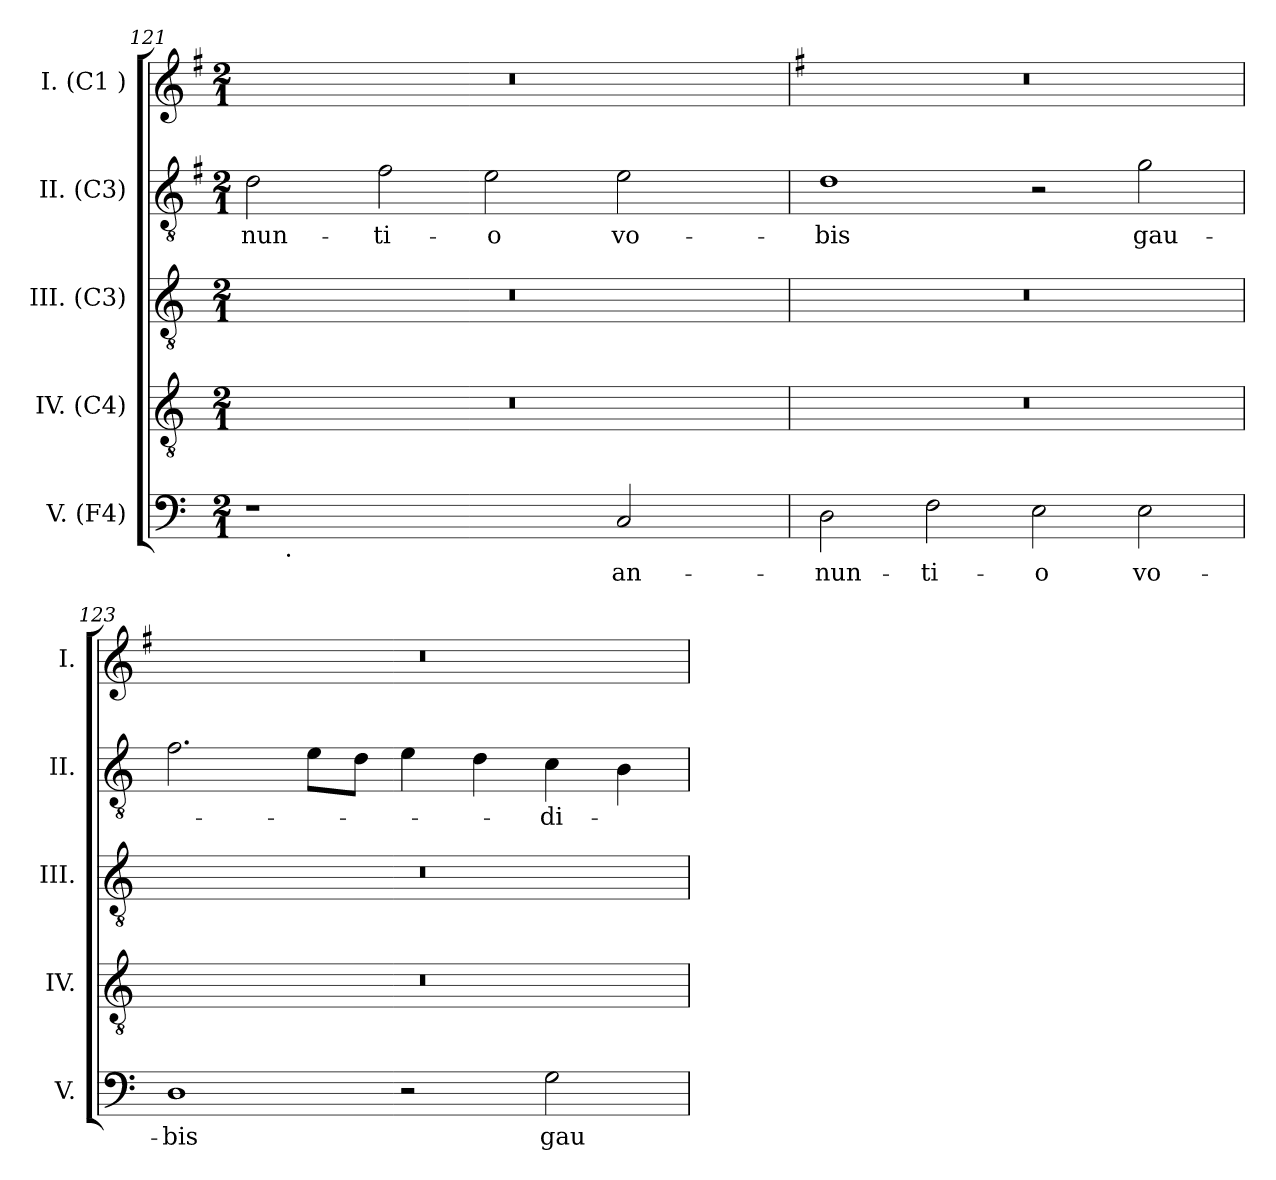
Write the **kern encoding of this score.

**kern	**text	**kern	**kern	**kern	**text	**kern
*part5	*part5	*part4	*part3	*part2	*part2	*part1
*staff5	*staff5	*staff4	*staff3	*staff2	*staff2	*staff1
*I"V. (F4)	*	*I"IV. (C4)	*I"III. (C3)	*I"II. (C3)	*	*I"I. (C1 )
*I'V.	*	*I'IV.	*I'III.	*I'II.	*	*I'I.
*clefF4	*	*clefGv2	*clefGv2	*clefGv2	*	*clefG2
*k[]	*	*k[]	*	*k[f#]	*	*k[f#]
*C:	*	*C:	*	*G:	*	*G:
*M2/1	*	*M2/1	*M2/1	*M2/1	*	*M2/1
=121	=121	=121	=121	=121	=121	=121
!	!	!	!	!	!LO:LY:b:cj	!
*^	*	*	*	*	*	*
1r	16.ryy	.	0r	0r	2d\	-nun-	0r
!	!LO:TX:b:t=.	!	!	!	!	!	!
.	1ryy	.	.	.	.	.	.
!	!	!	!	!	!	!LO:LY:b:cj	!
.	.	.	.	.	2f#\	-ti-	.
!	!	!	!	!	!	!LO:LY:b:cj	!
2ryy	.	.	.	.	2e\	-o	.
.	2ryy	.	.	.	.	.	.
!	!	!LO:LY:b:cj	!	!	!	!LO:LY:b:cj	!
2C/	.	an-	.	.	2e\	vo-	.
.	4ryy	.	.	.	.	.	.
.	8ryy	.	.	.	.	.	.
.	32ryy	.	.	.	.	.	.
*v	*v	*	*	*	*	*	*
!!LO:LB:g=z
=122	=122	=122	=122	=122	=122	=122
*	*	*	*	*k[]	*	*
*	*	*	*	*C:	*	*
*^	*	*	*	*	*	*
!	!	!LO:LY:b:cj	!	!	!	!LO:LY:b:cj	!
*v	*v	*	*	*	*	*	*
2D\	-nun-	0r	0r	1d	-bis	0r
!	!LO:LY:b:cj	!	!	!	!	!
2F\	-ti-	.	.	.	.	.
!	!LO:LY:b:cj	!	!	!	!	!
2E\	-o	.	.	2r	.	.
!	!LO:LY:b:cj	!	!	!	!LO:LY:b	!
2E\	vo-	.	.	2g\	gau-	.
=123	=123	=123	=123	=123	=123	=123
!	!LO:LY:b:cj	!	!	!	!	!
1D	-bis	0r	0r	2.f\	.	0r
.	.	.	.	8e\L	.	.
.	.	.	.	8d\J	.	.
2r	.	.	.	4e\	.	.
.	.	.	.	4d\	.	.
!	!LO:LY:b	!	!	!	!LO:LY:b:cj	!
2G\	gau-	.	.	4c\	-di-	.
.	.	.	.	4B\	.	.
=	=	=	=	=	=	=
*-	*-	*-	*-	*-	*-	*-
